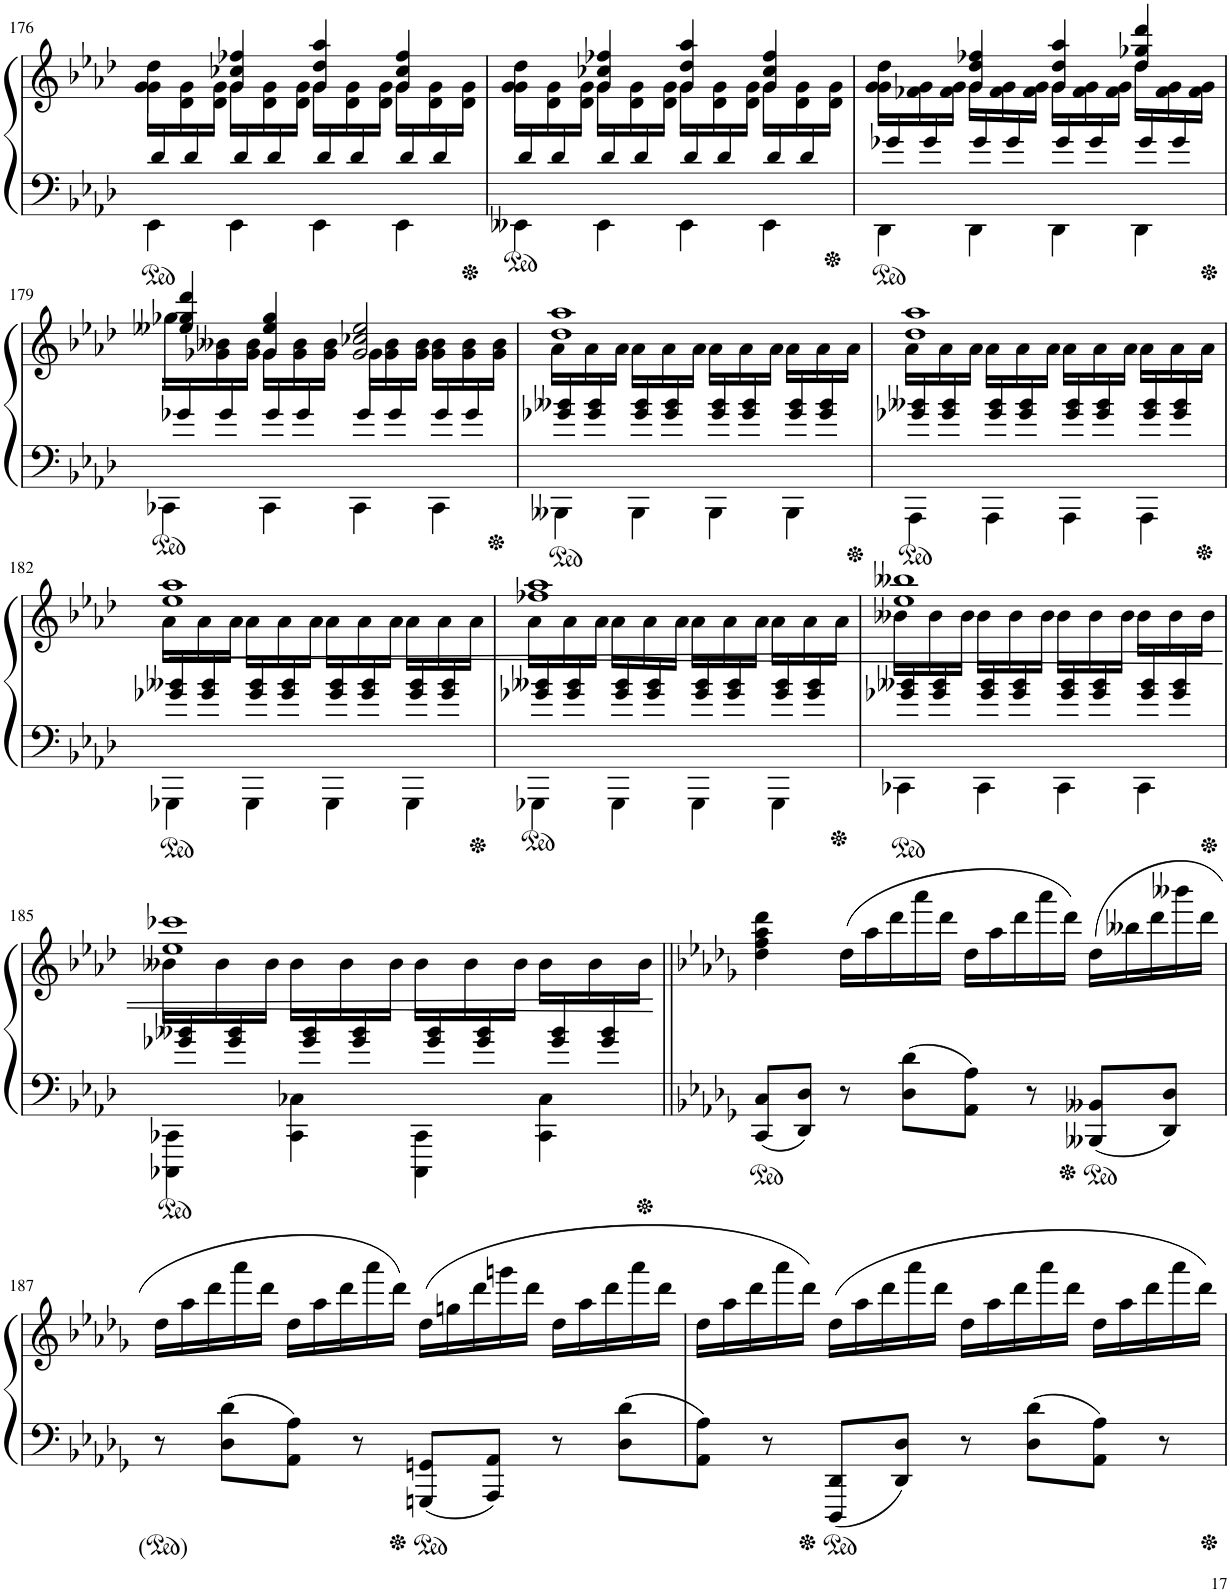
**kern	**kern	**dynam
*part1	*part1	*part1
*staff2	*staff1	*staff1/2
*I"Piano	*	*
*I'Pno.	*	*
!!LO:PB:g=z
*clefF4	*clefG2	*
*k[b-e-a-d-]	*k[b-e-a-d-]	*
*M4/4	*M4/4	*
=176	=176	=176
*^	*^	*
*	*	*ped	*	*
*	*	*	*Xbrackettup	*
20ryy	4EE-\	4g-X\ 4dd-\	20g-\LL	.
20d-/	.	.	20ryy	.
20ryy	.	.	20d-\ 20g-\	.
20d-/	.	.	20ryy	.
10ryy	.	.	20d-\ 20g-\JJ	.
.	4EE-\	4g-/ 4cc-X/ 4ff-X/	20g-\LL	.
20d-/	.	.	20ryy	.
20ryy	.	.	20d-\ 20g-\	.
20d-/	.	.	20ryy	.
10ryy	.	.	20d-\ 20g-\JJ	.
.	4EE-\	4g-/ 4dd-/ 4aa-/	20g-\LL	.
20d-/	.	.	20ryy	.
20ryy	.	.	20d-\ 20g-\	.
20d-/	.	.	20ryy	.
10ryy	.	.	20d-\ 20g-\JJ	.
.	4EE-\	4g-/ 4cc-/ 4ff-/	20g-\LL	.
20d-/	.	.	20ryy	.
20ryy	.	.	20d-\ 20g-\	.
20d-/	.	.	20ryy	.
20ryy	.	.	20d-\ 20g-\JJ	.
=177	=177	=177	=177	=177
*	*	*Xped	*	*
*	*	*ped	*	*
20ryy	4EE--X\	4g-X\ 4dd-\	20g-\LL	.
20d-/	.	.	20ryy	.
20ryy	.	.	20d-\ 20g-\	.
20d-/	.	.	20ryy	.
10ryy	.	.	20d-\ 20g-\JJ	.
.	4EE--\	4g-/ 4cc-X/ 4ff-X/	20g-\LL	.
20d-/	.	.	20ryy	.
20ryy	.	.	20d-\ 20g-\	.
20d-/	.	.	20ryy	.
10ryy	.	.	20d-\ 20g-\JJ	.
.	4EE--\	4g-/ 4dd-/ 4aa-/	20g-\LL	.
20d-/	.	.	20ryy	.
20ryy	.	.	20d-\ 20g-\	.
20d-/	.	.	20ryy	.
10ryy	.	.	20d-\ 20g-\JJ	.
.	4EE--\	4g-/ 4cc-/ 4ff-/	20g-\LL	.
20d-/	.	.	20ryy	.
20ryy	.	.	20d-\ 20g-\	.
20d-/	.	.	20ryy	.
20ryy	.	.	20d-\ 20g-\JJ	.
=178	=178	=178	=178	=178
*	*	*Xped	*	*
*	*	*ped	*	*
20ryy	4DD-\	4g-X\ 4dd-\	20g-\LL	.
20g-X/	.	.	20ryy	.
20ryy	.	.	20f-X\ 20g-\	.
20g-/	.	.	20ryy	.
10ryy	.	.	20f-\ 20g-\JJ	.
.	4DD-\	4g-/ 4dd-/ 4ff-X/	20g-\LL	.
20g-/	.	.	20ryy	.
20ryy	.	.	20f-\ 20g-\	.
20g-/	.	.	20ryy	.
10ryy	.	.	20f-\ 20g-\JJ	.
.	4DD-\	4g-/ 4dd-/ 4aa-/	20g-\LL	.
20g-/	.	.	20ryy	.
20ryy	.	.	20f-\ 20g-\	.
20g-/	.	.	20ryy	.
10ryy	.	.	20f-\ 20g-\JJ	.
.	4DD-\	4dd-/ 4gg-X/ 4ddd-/	20dd-\LL	.
20g-/	.	.	20ryy	.
20ryy	.	.	20f-\ 20g-\	.
20g-/	.	.	20ryy	.
20ryy	.	.	20f-\ 20g-\JJ	.
!!LO:LB:g=z	!!
=179	=179	=179	=179	=179
*	*	*Xped	*	*
*	*	*ped	*	*
20ryy	4CC-X\	4ee--X/ 4gg-X/ 4ddd-/	20gg-\LL	.
20g-X/	.	.	20ryy	.
20ryy	.	.	20g-X\ 20b--X\	.
20g-/	.	.	20ryy	.
10ryy	.	.	20g-\ 20b--\JJ	.
.	4CC-\	4g-/ 4ee--/ 4gg-/	20g-\LL	.
20g-/	.	.	20ryy	.
20ryy	.	.	20g-\ 20b--\	.
20g-/	.	.	20ryy	.
10ryy	.	.	20g-\ 20b--\JJ	.
.	4CC-\	2g-/ 2cc-X/ 2ee--/	20g-\LL	.
20g-/	.	.	20ryy	.
20ryy	.	.	20g-\ 20b--\	.
20g-/	.	.	20ryy	.
10ryy	.	.	20g-\ 20b--\JJ	.
.	4CC-\	.	20g-\ 20b--\LL	.
20g-/	.	.	20ryy	.
20ryy	.	.	20g-\ 20b--\	.
20g-/	.	.	20ryy	.
20ryy	.	.	20g-\ 20b--\JJ	.
=180	=180	=180	=180	=180
*	*	*Xped	*	*
*	*	*ped	*	*
20ryy	4BBB--X\	1dd- 1aa-	20a-\LL	.
20g-X/ 20b--X/	.	.	20ryy	.
20ryy	.	.	20a-\	.
20g-/ 20b--/	.	.	20ryy	.
10ryy	.	.	20a-\JJ	.
.	4BBB--\	.	20a-\LL	.
20g-/ 20b--/	.	.	20ryy	.
20ryy	.	.	20a-\	.
20g-/ 20b--/	.	.	20ryy	.
10ryy	.	.	20a-\JJ	.
.	4BBB--\	.	20a-\LL	.
20g-/ 20b--/	.	.	20ryy	.
20ryy	.	.	20a-\	.
20g-/ 20b--/	.	.	20ryy	.
10ryy	.	.	20a-\JJ	.
.	4BBB--\	.	20a-\LL	.
20g-/ 20b--/	.	.	20ryy	.
20ryy	.	.	20a-\	.
20g-/ 20b--/	.	.	20ryy	.
20ryy	.	.	20a-\JJ	.
=181	=181	=181	=181	=181
*	*	*Xped	*	*
*	*	*ped	*	*
20ryy	4AAA-\	1dd- 1aa-	20a-\LL	.
20g-X/ 20b--X/	.	.	20ryy	.
20ryy	.	.	20a-\	.
20g-/ 20b--/	.	.	20ryy	.
10ryy	.	.	20a-\JJ	.
.	4AAA-\	.	20a-\LL	.
20g-/ 20b--/	.	.	20ryy	.
20ryy	.	.	20a-\	.
20g-/ 20b--/	.	.	20ryy	.
10ryy	.	.	20a-\JJ	.
.	4AAA-\	.	20a-\LL	.
20g-/ 20b--/	.	.	20ryy	.
20ryy	.	.	20a-\	.
20g-/ 20b--/	.	.	20ryy	.
10ryy	.	.	20a-\JJ	.
.	4AAA-\	.	20a-\LL	.
20g-/ 20b--/	.	.	20ryy	.
20ryy	.	.	20a-\	.
20g-/ 20b--/	.	.	20ryy	.
20ryy	.	.	20a-\JJ	.
!!LO:LB:g=z	!!
=182	=182	=182	=182	=182
*	*	*Xped	*	*
*	*	*ped	*	*
20ryy	4GGG-X\	1ee- 1aa-	20a-\LL	.
!	!	!	!	!LO:HP:b=2
20g-X/ 20b--X/	.	.	20ryy	<
20ryy	.	.	20a-\	.
20g-/ 20b--/	.	.	20ryy	.
10ryy	.	.	20a-\JJ	.
.	4GGG-\	.	20a-\LL	.
20g-/ 20b--/	.	.	20ryy	.
20ryy	.	.	20a-\	.
20g-/ 20b--/	.	.	20ryy	.
10ryy	.	.	20a-\JJ	.
.	4GGG-\	.	20a-\LL	.
20g-/ 20b--/	.	.	20ryy	.
20ryy	.	.	20a-\	.
20g-/ 20b--/	.	.	20ryy	.
10ryy	.	.	20a-\JJ	.
.	4GGG-\	.	20a-\LL	.
20g-/ 20b--/	.	.	20ryy	.
20ryy	.	.	20a-\	.
20g-/ 20b--/	.	.	20ryy	.
20ryy	.	.	20a-\JJ	.
=183	=183	=183	=183	=183
*	*	*Xped	*	*
*	*	*ped	*	*
20ryy	4GGG-X\	1ff-X 1aa-	20a-\LL	.
20g-X/ 20b--X/	.	.	20ryy	.
20ryy	.	.	20a-\	.
20g-/ 20b--/	.	.	20ryy	.
10ryy	.	.	20a-\JJ	.
.	4GGG-\	.	20a-\LL	.
20g-/ 20b--/	.	.	20ryy	.
20ryy	.	.	20a-\	.
20g-/ 20b--/	.	.	20ryy	.
10ryy	.	.	20a-\JJ	.
.	4GGG-\	.	20a-\LL	.
20g-/ 20b--/	.	.	20ryy	.
20ryy	.	.	20a-\	.
20g-/ 20b--/	.	.	20ryy	.
10ryy	.	.	20a-\JJ	.
.	4GGG-\	.	20a-\LL	.
20g-/ 20b--/	.	.	20ryy	.
20ryy	.	.	20a-\	.
20g-/ 20b--/	.	.	20ryy	.
20ryy	.	.	20a-\JJ	.
=184	=184	=184	=184	=184
*	*	*Xped	*	*
*	*	*ped	*	*
20ryy	4CC-X\	1ee- 1bb--X	20b--X\LL	.
20g-X/ 20b--X/	.	.	20ryy	.
20ryy	.	.	20b--\	.
20g-/ 20b--/	.	.	20ryy	.
10ryy	.	.	20b--\JJ	.
.	4CC-\	.	20b--\LL	.
20g-/ 20b--/	.	.	20ryy	.
20ryy	.	.	20b--\	.
20g-/ 20b--/	.	.	20ryy	.
10ryy	.	.	20b--\JJ	.
.	4CC-\	.	20b--\LL	.
20g-/ 20b--/	.	.	20ryy	.
20ryy	.	.	20b--\	.
20g-/ 20b--/	.	.	20ryy	.
10ryy	.	.	20b--\JJ	.
.	4CC-\	.	20b--\LL	.
20g-/ 20b--/	.	.	20ryy	.
20ryy	.	.	20b--\	.
20g-/ 20b--/	.	.	20ryy	.
20ryy	.	.	20b--\JJ	.
!!LO:LB:g=z	!!
=185	=185	=185	=185	=185
*	*	*Xped	*	*
*	*	*ped	*	*
20ryy	4CCC-X\ 4CC-X\	1ee- 1ccc-X	20b--X\LL	.
20g-X/ 20b--X/	.	.	20ryy	.
20ryy	.	.	20b--\	.
20g-/ 20b--/	.	.	20ryy	.
10ryy	.	.	20b--\JJ	.
.	4CC-\ 4C-X\	.	20b--\LL	.
20g-/ 20b--/	.	.	20ryy	.
20ryy	.	.	20b--\	.
20g-/ 20b--/	.	.	20ryy	.
10ryy	.	.	20b--\JJ	.
.	4CCC-\ 4CC-\	.	20b--\LL	.
20g-/ 20b--/	.	.	20ryy	.
20ryy	.	.	20b--\	.
20g-/ 20b--/	.	.	20ryy	.
10ryy	.	.	20b--\JJ	.
.	4CC-\ 4C-\	.	20b--\LL	.
20g-/ 20b--/	.	.	20ryy	.
20ryy	.	.	20b--\	.
20g-/ 20b--/	.	.	20ryy	.
20ryy	.	.	20b--\JJ	.
*v	*v	*	*	*
*	*v	*v	*
.	.	[
=186||	=186||	=186||
*k[b-e-a-d-g-]	*k[b-e-a-d-g-]	*
*	*Xped	*
8CC/ 8C/L	4dd-\ 4ff\ 4aa-\ 4ddd-\	.
8DD-/ 8D-/J	.	.
8r	(20dd-\LL	.
.	20aa-\	.
.	20ddd-\	.
8D-\ 8d-\L	.	.
.	20aaa-\	.
.	20ddd-\JJ	.
8AA-\ 8A-\J	20dd-\LL	.
.	20aa-\	.
.	20ddd-\	.
8r	.	.
.	20aaa-\	.
.	20ddd-\JJ)	.
8BBB--X/ 8BB--X/L	(20dd-\LL	.
.	20bb--X\	.
.	20ddd-\	.
8DD-/ 8D-/J	.	.
.	20bbb--X\	.
.	20ddd-\JJ	.
!!LO:LB:g=z
=187	=187	=187
8r	20dd-\LL	.
.	20aa-\	.
.	20ddd-\	.
8D-\ 8d-\L	.	.
.	20aaa-\	.
.	20ddd-\JJ	.
8AA-\ 8A-\J	20dd-\LL	.
.	20aa-\	.
.	20ddd-\	.
8r	.	.
.	20aaa-\	.
.	20ddd-\JJ)	.
8GGGn/ 8GGn/L	(20dd-\LL	.
.	20ggn\	.
.	20ddd-\	.
8AAA-/ 8AA-/J	.	.
.	20gggn\	.
.	20ddd-\JJ	.
8r	20dd-\LL	.
.	20aa-\	.
.	20ddd-\	.
8D-\ 8d-\L	.	.
.	20aaa-\	.
.	20ddd-\JJ	.
=188	=188	=188
8AA-\ 8A-\J	20dd-\LL	.
.	20aa-\	.
.	20ddd-\	.
8r	.	.
.	20aaa-\	.
.	20ddd-\JJ)	.
8DDD-/ 8DD-/L	(20dd-\LL	.
.	20aa-\	.
.	20ddd-\	.
8DD-/ 8D-/J	.	.
.	20aaa-\	.
.	20ddd-\JJ	.
8r	20dd-\LL	.
.	20aa-\	.
.	20ddd-\	.
8D-\ 8d-\L	.	.
.	20aaa-\	.
.	20ddd-\JJ	.
8AA-\ 8A-\J	20dd-\LL	.
.	20aa-\	.
.	20ddd-\	.
8r	.	.
.	20aaa-\	.
.	20ddd-\JJ)	.
=	=	=
*-	*-	*-
